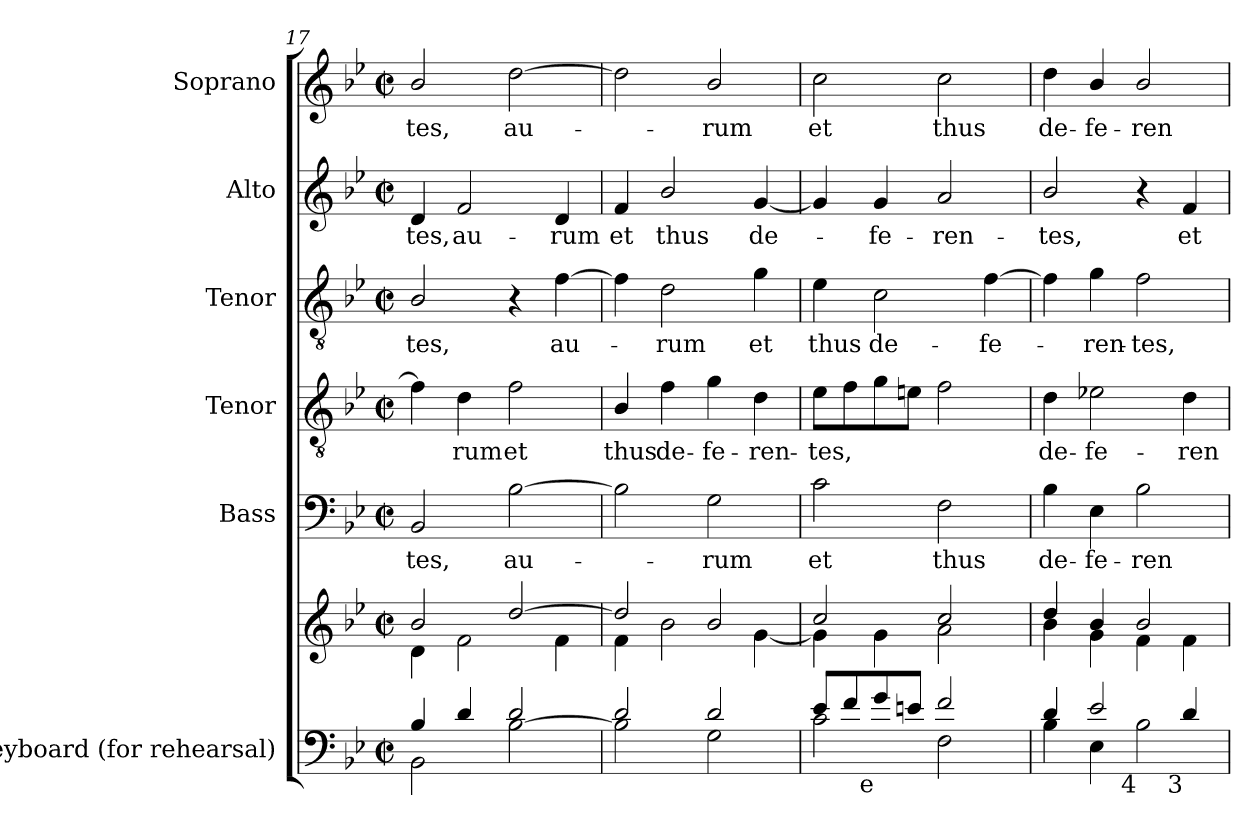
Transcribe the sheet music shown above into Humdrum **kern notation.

**kern	**kern	**kern	**text	**kern	**text	**kern	**text	**kern	**text	**kern	**text
*part6	*part6	*part5	*part5	*part4	*part4	*part3	*part3	*part2	*part2	*part1	*part1
*staff7	*staff6	*staff5	*staff5	*staff4	*staff4	*staff3	*staff3	*staff2	*staff2	*staff1	*staff1
*I"Keyboard  (for rehearsal)	*	*I"Bass	*	*I"Tenor	*	*I"Tenor	*	*I"Alto	*	*I"Soprano	*
*I'Kbd.	*	*I'B.	*	*I'T.	*	*I'T.	*	*I'A.	*	*I'S.	*
*clefF4	*clefG2	*clefF4	*	*clefGv2	*	*clefGv2	*	*clefG2	*	*clefG2	*
*	*	*	*	*ITrd7c12	*	*ITrd7c12	*	*	*	*	*
*k[b-e-]	*k[b-e-]	*k[b-e-]	*	*k[b-e-]	*	*k[b-e-]	*	*k[b-e-]	*	*k[b-e-]	*
*B-:	*B-:	*B-:	*	*B-:	*	*B-:	*	*B-:	*	*B-:	*
*M2/2	*M2/2	*M2/2	*	*M2/2	*	*M2/2	*	*M2/2	*	*M2/2	*
*met(c|)	*met(c|)	*met(c|)	*	*met(c|)	*	*met(c|)	*	*met(c|)	*	*met(c|)	*
=17	=17	=17	=17	=17	=17	=17	=17	=17	=17	=17	=17
*^	*^	*	*	*	*	*	*	*	*	*	*
*	*^	*	*	*	*	*	*	*	*	*	*	*	*
!	!	!	!	!	!	!LO:LY:b:color=#000000	!	!	!	!	!	!	!	!
!	!	!	!	!	!	!	!	!	!	!LO:LY:b:color=#000000	!	!	!	!
!	!	!	!	!	!	!	!	!	!	!	!	!LO:LY:b:color=#000000	!	!
!	!	!	!	!	!	!	!	!	!	!	!	!	!	!LO:LY:b:color=#000000
1ryy	4B-i/	2BB-i\	2b-i/	4di\	2BB-i/	-tes,	4Fi\]	.	2BB-i/	-tes,	4di/	-tes,	2b-i/	-tes,
!	!	!	!	!	!	!	!	!LO:LY:b:color=#000000	!	!	!	!	!	!
!	!	!	!	!	!	!	!	!	!	!	!	!LO:LY:b:color=#000000	!	!
.	4di/	.	.	2fi\	.	.	4Di\	-rum	.	.	2fi/	au-	.	.
!	!	!	!	!	!	!LO:LY:b:color=#000000	!	!	!	!	!	!	!	!
!	!	!	!	!	!	!	!	!LO:LY:b:color=#000000	!	!	!	!	!	!
!	!	!	!	!	!	!	!	!	!	!	!	!	!	!LO:LY:b:color=#000000
.	2di/	[2B-i\	[2ddi/	.	[2B-i\	au-	2Fi\	et	4r	.	.	.	[2ddi\	au-
!	!	!	!	!	!	!	!	!	!	!LO:LY:b:color=#000000	!	!	!	!
!	!	!	!	!	!	!	!	!	!	!	!	!LO:LY:b:color=#000000	!	!
.	.	.	.	4fi\	.	.	.	.	[4Fi\	au-	4di/	-rum	.	.
=18	=18	=18	=18	=18	=18	=18	=18	=18	=18	=18	=18	=18	=18	=18
!	!	!	!	!	!	!	!	!LO:LY:b:color=#000000	!	!	!	!	!	!
!	!	!	!	!	!	!	!	!	!	!	!	!LO:LY:b:color=#000000	!	!
1ryy	2di/	2B-i\]	2ddi/]	4fi\	2B-i\]	.	4BB-i/	thus	4Fi\]	.	4fi/	et	2ddi\]	.
!	!	!	!	!	!	!	!	!LO:LY:b:color=#000000	!	!	!	!	!	!
!	!	!	!	!	!	!	!	!	!	!LO:LY:b:color=#000000	!	!	!	!
!	!	!	!	!	!	!	!	!	!	!	!	!LO:LY:b:color=#000000	!	!
.	.	.	.	2b-i\	.	.	4Fi\	de-	2Di\	-rum	2b-i/	thus	.	.
!	!	!	!	!	!	!LO:LY:b:color=#000000	!	!	!	!	!	!	!	!
!	!	!	!	!	!	!	!	!LO:LY:b:color=#000000	!	!	!	!	!	!
!	!	!	!	!	!	!	!	!	!	!	!	!	!	!LO:LY:b:color=#000000
.	2di/	2Gi\	2b-i/	.	2Gi\	-rum	4Gi\	-fe-	.	.	.	.	2b-i/	-rum
!	!	!	!	!	!	!	!	!LO:LY:b:color=#000000	!	!	!	!	!	!
!	!	!	!	!	!	!	!	!	!	!LO:LY:b:color=#000000	!	!	!	!
!	!	!	!	!	!	!	!	!	!	!	!	!LO:LY:b:color=#000000	!	!
.	.	.	.	[4gi\	.	.	4Di\	-ren-	4Gi\	et	[4gi/	de-	.	.
=19	=19	=19	=19	=19	=19	=19	=19	=19	=19	=19	=19	=19	=19	=19
!	!	!	!	!	!	!LO:LY:b:color=#000000	!	!	!	!	!	!	!	!
!	!	!	!	!	!	!	!	!LO:LY:b:color=#000000	!	!	!	!	!	!
!	!	!	!	!	!	!	!	!	!	!LO:LY:b:color=#000000	!	!	!	!
!	!	!	!	!	!	!	!	!	!	!	!	!	!	!LO:LY:b:color=#000000
1ryy	8e-i/L	2ci\	2cci/	4gi\]	2ci\	et	8E-i\L	-tes,	4E-i\	thus	4gi/]	.	2cci\	et
.	8fi/	.	.	.	.	.	8Fi\	.	.	.	.	.	.	.
!	!	!	!	!	!	!	!	!	!	!LO:LY:b:color=#000000	!	!	!	!
!	!LO:TX:b:rj:t=e	!	!	!	!	!	!	!	!	!	!	!	!	!
!	!	!	!	!	!	!	!	!	!	!	!	!LO:LY:b:color=#000000	!	!
.	8gi/	.	.	4gi\	.	.	8Gi\	.	2Ci\	de-	4gi/	-fe-	.	.
.	8eni/J	.	.	.	.	.	8Eni\J	.	.	.	.	.	.	.
!	!	!	!	!	!	!LO:LY:b:color=#000000	!	!	!	!	!	!	!	!
!	!	!	!	!	!	!	!	!	!	!	!	!LO:LY:b:color=#000000	!	!
!	!	!	!	!	!	!	!	!	!	!	!	!	!	!LO:LY:b:color=#000000
.	2fi/	2Fi\	2cci/	2ai\	2Fi\	thus	2Fi\	.	.	.	2ai/	-ren-	2cci\	thus
!	!	!	!	!	!	!	!	!	!	!LO:LY:b:color=#000000	!	!	!	!
.	.	.	.	.	.	.	.	.	[4Fi\	-fe-	.	.	.	.
=20	=20	=20	=20	=20	=20	=20	=20	=20	=20	=20	=20	=20	=20	=20
!	!	!	!	!	!	!LO:LY:b:color=#000000	!	!	!	!	!	!	!	!
!	!	!	!	!	!	!	!	!LO:LY:b:color=#000000	!	!	!	!	!	!
!	!	!	!	!	!	!	!	!	!	!	!	!LO:LY:b:color=#000000	!	!
!	!	!	!	!	!	!	!	!	!	!	!	!	!	!LO:LY:b:color=#000000
1ryy	4di/	4B-i\	4ddi/	4b-i\	4B-i\	de-	4Di\	de-	4Fi\]	.	2b-i/	-tes,	4ddi\	de-
!	!	!	!	!	!	!LO:LY:b:color=#000000	!	!	!	!	!	!	!	!
!	!	!	!	!	!	!	!	!LO:LY:b:color=#000000	!	!	!	!	!	!
!	!	!	!	!	!	!	!	!	!	!LO:LY:b:color=#000000	!	!	!	!
!	!	!	!	!	!	!	!	!	!	!	!	!	!	!LO:LY:b:color=#000000
.	2e-i/	4E-i\	4b-i/	4gi\	4E-i\	-fe-	2E-Xi\	-fe-	4Gi\	-ren-	.	.	4b-i/	-fe-
!	!	!	!	!	!	!LO:LY:b:color=#000000	!	!	!	!	!	!	!	!
!	!	!	!	!	!	!	!	!	!	!LO:LY:b:color=#000000	!	!	!	!
!	!	!LO:TX:b:rj:t=4	!	!	!	!	!	!	!	!	!	!	!	!
!	!	!	!	!	!	!	!	!	!	!	!	!	!	!LO:LY:b:color=#000000
.	.	2B-i\	2b-i/	4fi\	2B-i\	-ren-	.	.	2Fi\	-tes,	4r	.	2b-i/	-ren-
!	!	!	!	!	!	!	!	!LO:LY:b:color=#000000	!	!	!	!	!	!
!	!LO:TX:b:rj:t=3	!	!	!	!	!	!	!	!	!	!	!	!	!
!	!	!	!	!	!	!	!	!	!	!	!	!LO:LY:b:color=#000000	!	!
.	4di/	.	.	4fi\	.	.	4Di\	-ren-	.	.	4fi/	et	.	.
*v	*v	*v	*	*	*	*	*	*	*	*	*	*	*	*
*	*v	*v	*	*	*	*	*	*	*	*	*	*
=	=	=	=	=	=	=	=	=	=	=	=
*-	*-	*-	*-	*-	*-	*-	*-	*-	*-	*-	*-
